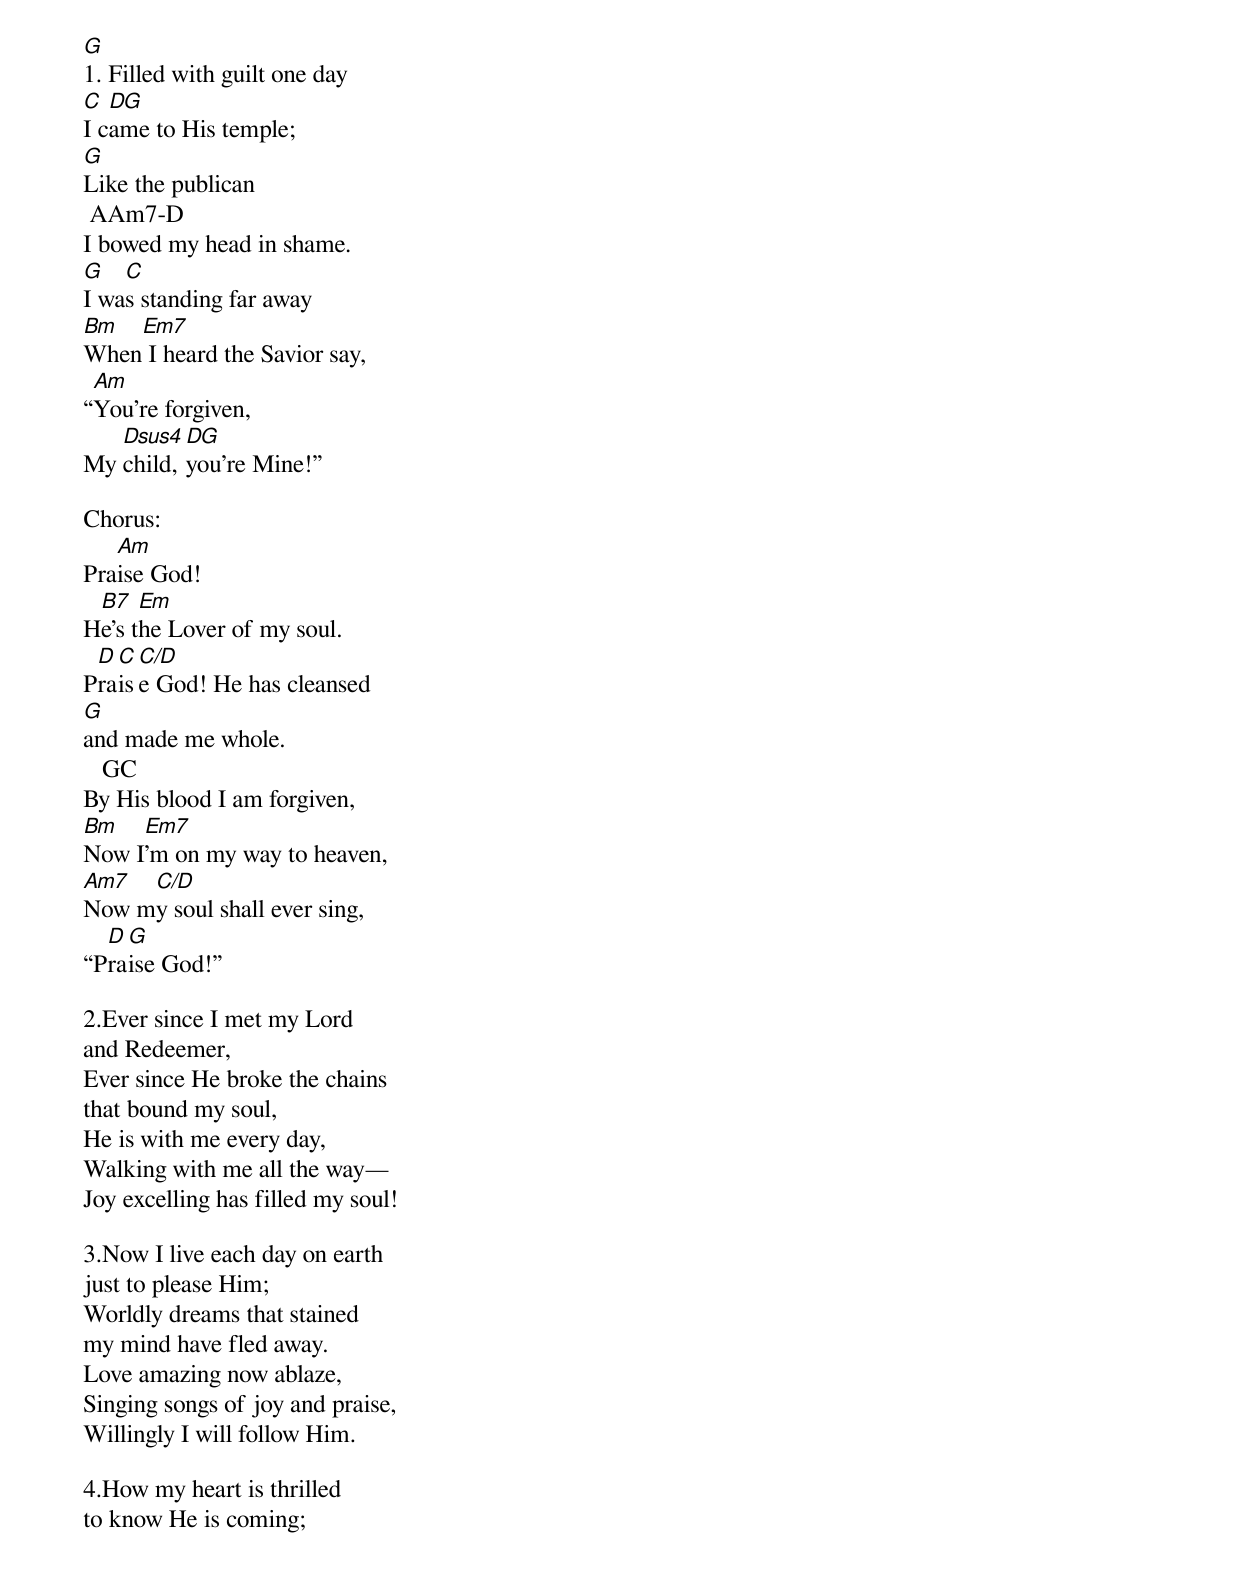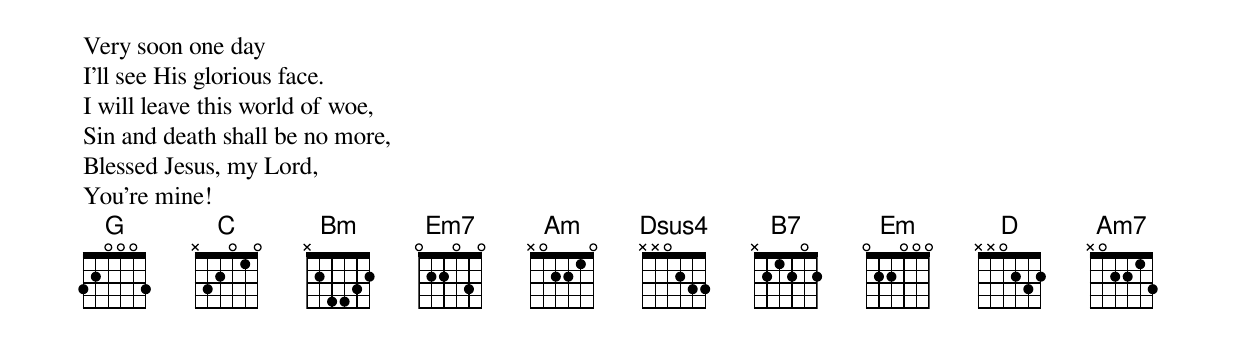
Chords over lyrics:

G
1. Filled with guilt one day
C  DG
I came to His temple;
G
Like the publican
 AAm7-D
I bowed my head in shame.
G   C
I was standing far away
Bm  Em7
When I heard the Savior say,
 Am
“You’re forgiven,
   Dsus4  DG
My child, you’re Mine!”

Chorus:
   Am
Praise God!
 B7   Em
He’s the Lover of my soul.
 D C C/D
Praise God! He has cleansed
G
and made me whole.
   GC
By His blood I am forgiven,
Bm   Em7
Now I’m on my way to heaven,
Am7  C/D
Now my soul shall ever sing,
  D G
“Praise God!”

2.Ever since I met my Lord
and Redeemer,
Ever since He broke the chains
that bound my soul,
He is with me every day,
Walking with me all the way—
Joy excelling has filled my soul!

3.Now I live each day on earth
just to please Him;
Worldly dreams that stained
my mind have fled away.
Love amazing now ablaze,
Singing songs of joy and praise,
Willingly I will follow Him.

4.How my heart is thrilled
to know He is coming;
Very soon one day
I’ll see His glorious face.
I will leave this world of woe,
Sin and death shall be no more,
Blessed Jesus, my Lord,
You’re mine!
